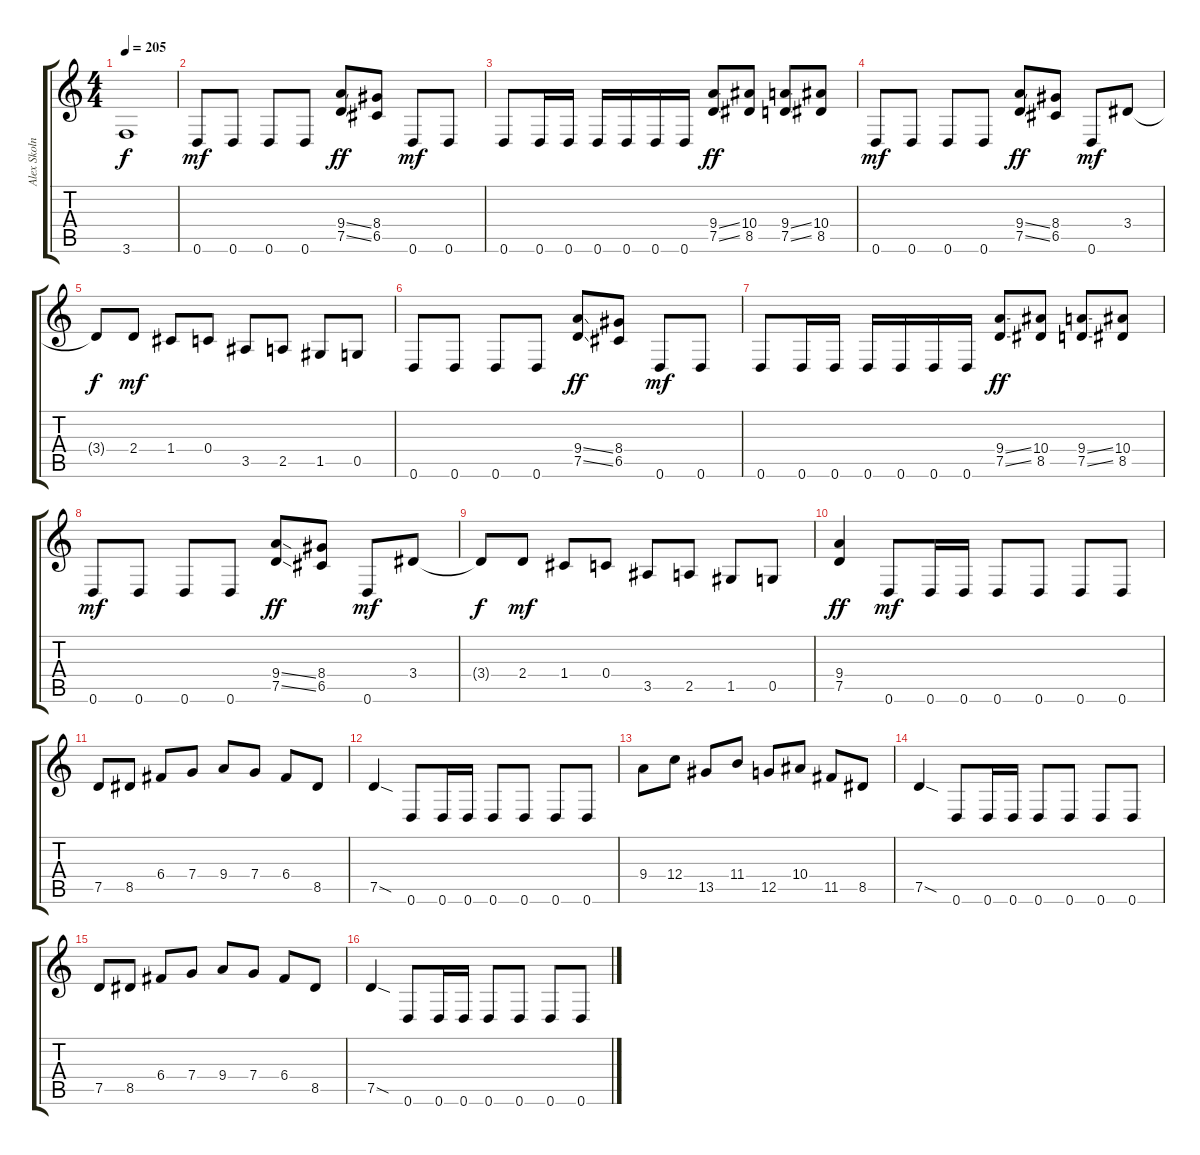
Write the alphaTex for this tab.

\track ("Alex Skolnick" "Alex Skoln") {instrument distortionguitar}
\staff {score tabs}
\tuning (D4 A3 F3 C3 G2 D2) {hide}
\ts (4 4)
\tempo 205
\clef g2
\ks c
3.6{t}.1{dy f} |
0.6.8{dy mf} 0.6.8 0.6.8 0.6.8 (9.4{ss} 7.5{ss}).8{dy ff} (8.4 6.5).8 0.6.8{dy mf} 0.6.8 |
0.6.8 0.6.16 0.6.16 0.6.16 0.6.16 0.6.16 0.6.16 (9.4{ss} 7.5{ss}).8{dy ff} (10.4 8.5).8 (9.4{ss} 7.5{ss}).8 (10.4 8.5).8 |
0.6.8{dy mf} 0.6.8 0.6.8 0.6.8 (9.4{ss} 7.5{ss}).8{dy ff} (8.4 6.5).8 0.6.8{dy mf} 3.4.8 |
3.4{t}.8{dy f} 2.4.8{dy mf} 1.4.8 0.4.8 3.5.8 2.5.8 1.5.8 0.5.8 |
0.6.8 0.6.8 0.6.8 0.6.8 (9.4{ss} 7.5{ss}).8{dy ff} (8.4 6.5).8 0.6.8{dy mf} 0.6.8 |
0.6.8 0.6.16 0.6.16 0.6.16 0.6.16 0.6.16 0.6.16 (9.4{ss} 7.5{ss}).8{dy ff} (10.4 8.5).8 (9.4{ss} 7.5{ss}).8 (10.4 8.5).8 |
0.6.8{dy mf} 0.6.8 0.6.8 0.6.8 (9.4{ss} 7.5{ss}).8{dy ff} (8.4 6.5).8 0.6.8{dy mf} 3.4.8 |
3.4{t}.8{dy f} 2.4.8{dy mf} 1.4.8 0.4.8 3.5.8 2.5.8 1.5.8 0.5.8 |
(9.4 7.5).4{dy ff} 0.6.8{dy mf} 0.6.16 0.6.16 0.6.8 0.6.8 0.6.8 0.6.8 |
7.5.8 8.5.8 6.4.8 7.4.8 9.4.8 7.4.8 6.4.8 8.5.8 |
7.5{sod}.4 0.6.8 0.6.16 0.6.16 0.6.8 0.6.8 0.6.8 0.6.8 |
9.4.8 12.4.8 13.5.8 11.4.8 12.5.8 10.4.8 11.5.8 8.5.8 |
7.5{sod}.4 0.6.8 0.6.16 0.6.16 0.6.8 0.6.8 0.6.8 0.6.8 |
7.5.8 8.5.8 6.4.8 7.4.8 9.4.8 7.4.8 6.4.8 8.5.8 |
7.5{sod}.4 0.6.8 0.6.16 0.6.16 0.6.8 0.6.8 0.6.8 0.6.8
